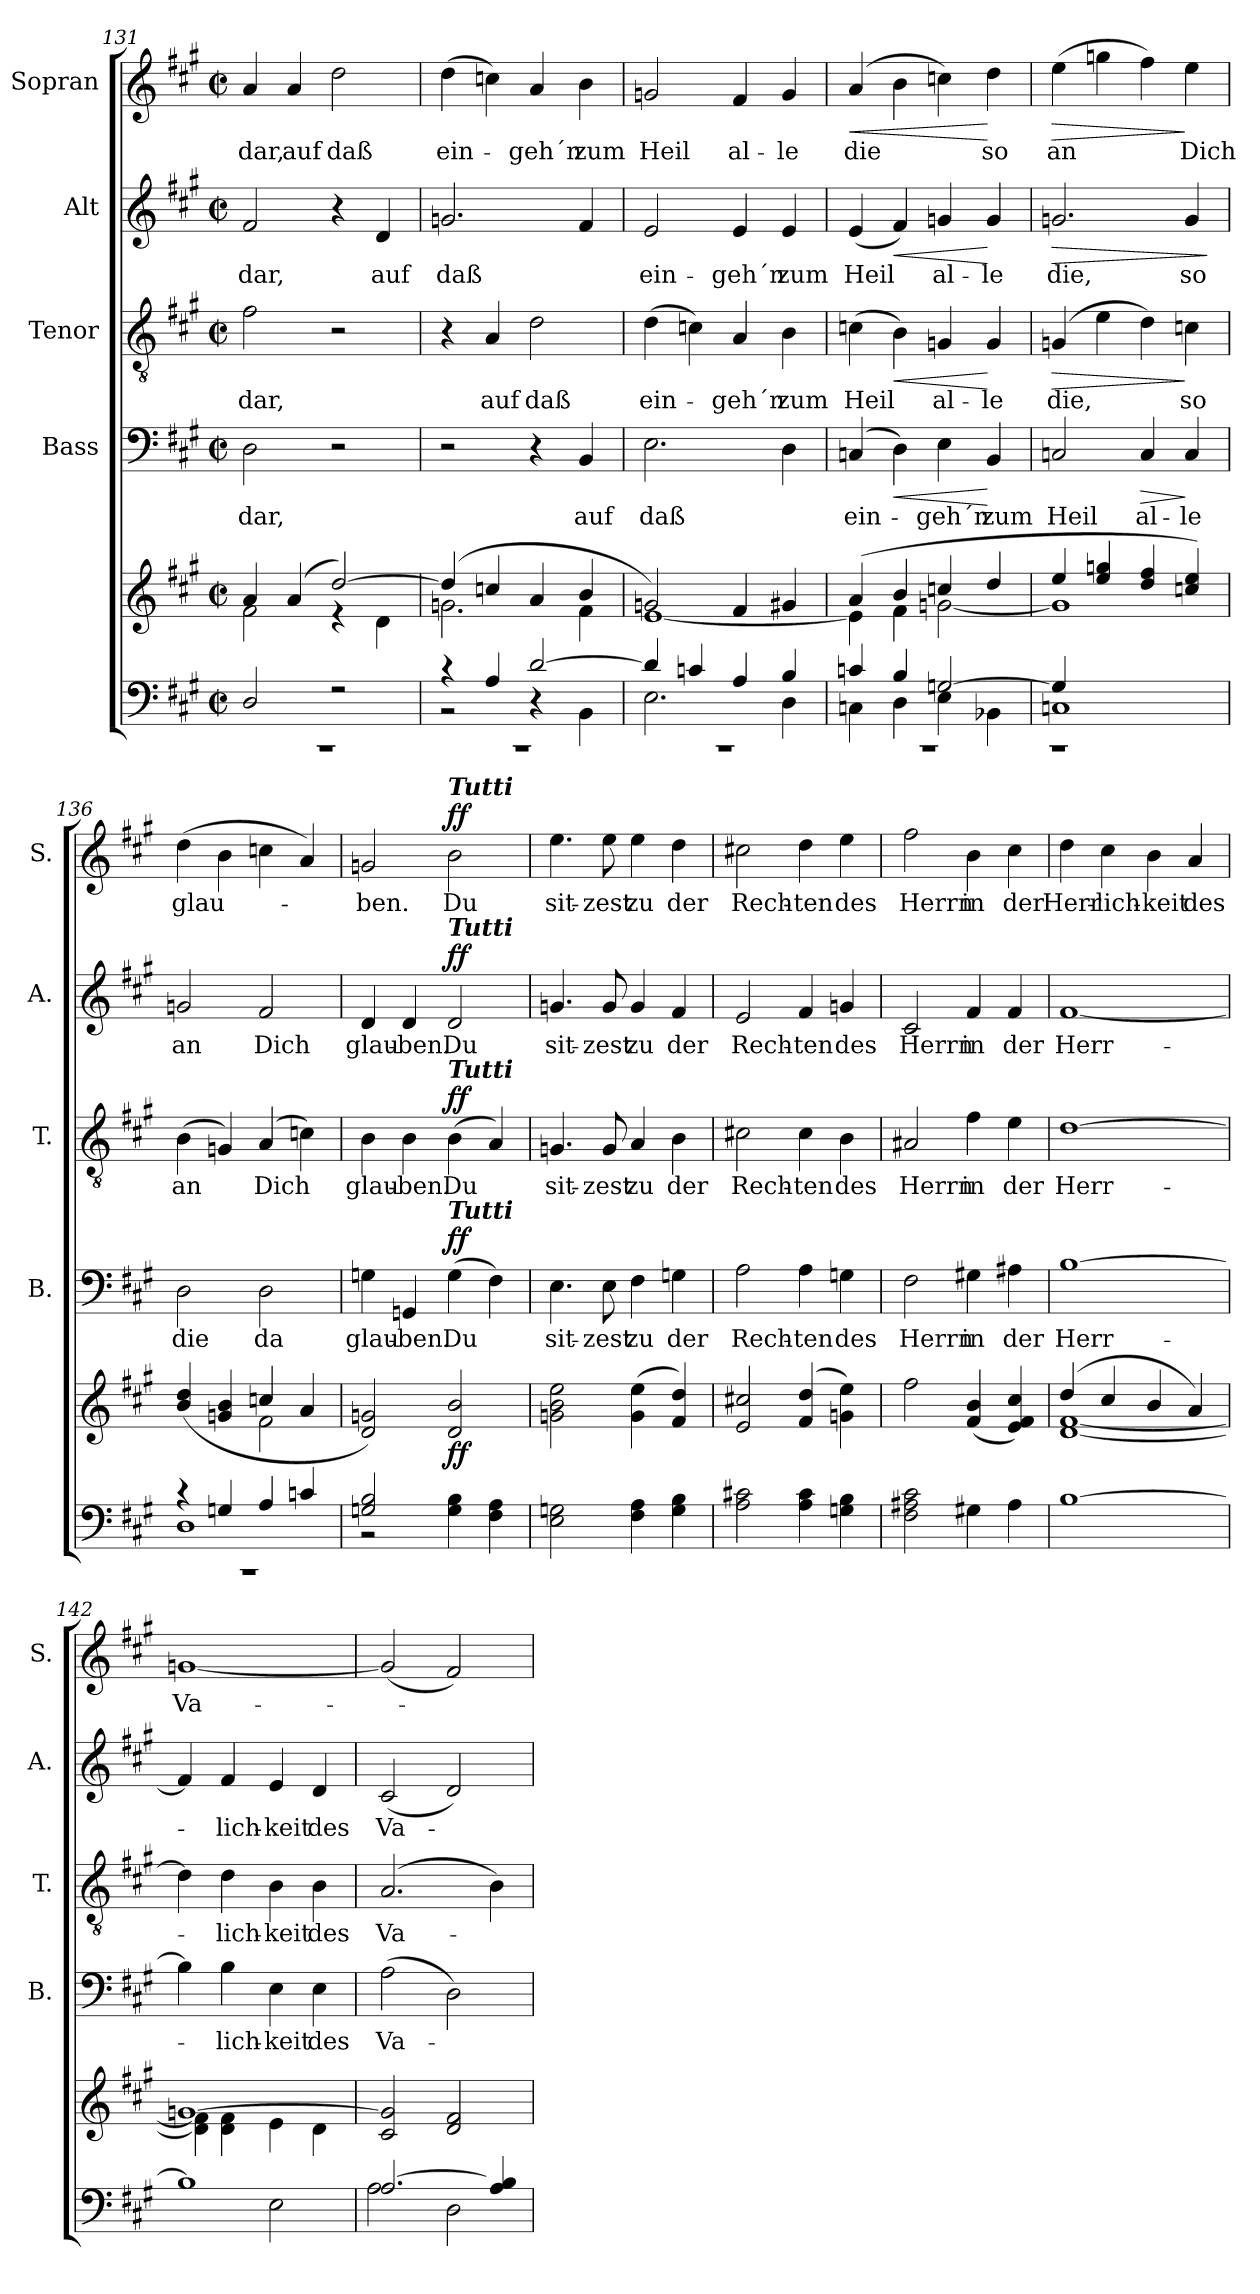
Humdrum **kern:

**kern	**kern	**dynam	**kern	**text	**dynam	**kern	**text	**dynam	**kern	**text	**dynam	**kern	**text	**dynam
*part5	*part5	*part5	*part4	*part4	*part4	*part3	*part3	*part3	*part2	*part2	*part2	*part1	*part1	*part1
*staff6	*staff5	*staff5/6	*staff4	*staff4	*staff4	*staff3	*staff3	*staff3	*staff2	*staff2	*staff2	*staff1	*staff1	*staff1
*	*	*	*I"Bass	*	*	*I"Tenor	*	*	*I"Alt	*	*	*I"Sopran	*	*
*	*	*	*I'B.	*	*	*I'T.	*	*	*I'A.	*	*	*I'S.	*	*
*clefF4	*clefG2	*	*clefF4	*	*	*clefGv2	*	*	*clefG2	*	*	*clefG2	*	*
*k[f#c#g#]	*k[f#c#g#]	*	*k[f#c#g#]	*	*	*k[f#c#g#]	*	*	*k[f#c#g#]	*	*	*k[f#c#g#]	*	*
*A:	*A:	*	*A:	*	*	*A:	*	*	*A:	*	*	*A:	*	*
*M2/2	*M2/2	*	*M2/2	*	*	*M2/2	*	*	*M2/2	*	*	*M2/2	*	*
*met(c|)	*met(c|)	*	*met(c|)	*	*	*met(c|)	*	*	*met(c|)	*	*	*met(c|)	*	*
=131	=131	=131	=131	=131	=131	=131	=131	=131	=131	=131	=131	=131	=131	=131
*^	*^	*	*	*	*	*	*	*	*	*	*	*	*	*
!	!	!	!	!	!	!LO:LY:b	!	!	!LO:LY:b	!	!	!LO:LY:b	!	!	!LO:LY:b	!
2D/	1rDD	4a/	2f#\	.	2D\	dar,	.	2f#\	dar,	.	2f#/	dar,	.	4a/	dar,	.
!	!	!	!	!	!	!	!	!	!	!	!	!	!	!	!LO:LY:b	!
.	.	(4a/	.	.	.	.	.	.	.	.	.	.	.	4a/	auf	.
!	!	!	!	!	!	!	!	!	!	!	!	!	!	!	!LO:LY:b	!
2r	.	[>2dd/)	4re	.	2r	.	.	2r	.	.	4r	.	.	2dd\	daß	.
!	!	!	!	!	!	!	!	!	!	!	!	!LO:LY:b	!	!	!	!
.	.	.	4d\	.	.	.	.	.	.	.	4d/	auf	.	.	.	.
=132	=132	=132	=132	=132	=132	=132	=132	=132	=132	=132	=132	=132	=132	=132	=132	=132
*	*^	*	*	*	*	*	*	*	*	*	*	*	*	*	*	*
!	!	!	!	!	!	!	!	!	!	!	!	!	!LO:LY:b	!	!	!LO:LY:b	!
4rc	2rBB	1rDD	(4dd/]	2.gn\	.	2r	.	.	4r	.	.	2.gn/	daß	.	(>4dd\	ein-	.
!	!	!	!	!	!	!	!	!	!	!LO:LY:b	!	!	!	!	!	!	!
4A/	.	.	4ccn/	.	.	.	.	.	4A/	auf	.	.	.	.	4ccn\)	.	.
!	!	!	!	!	!	!	!	!	!	!LO:LY:b	!	!	!	!	!	!LO:LY:b	!
[>2d/	4rC	.	4a/	.	.	4r	.	.	2d\	daß	.	.	.	.	4a/	-geh´n	.
!	!	!	!	!	!	!	!LO:LY:b	!	!	!	!	!	!	!	!	!LO:LY:b	!
.	4BB\	.	4b/	4f#\	.	4BB/	auf	.	.	.	.	4f#/	.	.	4b\	zum	.
=133	=133	=133	=133	=133	=133	=133	=133	=133	=133	=133	=133	=133	=133	=133	=133	=133	=133
!	!	!	!	!	!	!	!LO:LY:b	!	!	!LO:LY:b	!	!	!LO:LY:b	!	!	!LO:LY:b	!
4d/]	2.E\	1rDD	2gn/)	[<1e	.	2.E\	daß	.	(>4d\	ein-	.	2e/	ein-	.	2gn/	Heil	.
4cn/	.	.	.	.	.	.	.	.	4cn\)	.	.	.	.	.	.	.	.
!	!	!	!	!	!	!	!	!	!	!LO:LY:b	!	!	!LO:LY:b	!	!	!LO:LY:b	!
4A/	.	.	4f#/	.	.	.	.	.	4A/	-geh´n	.	4e/	-geh´n	.	4f#/	al-	.
!	!	!	!	!	!	!	!	!	!	!LO:LY:b	!	!	!LO:LY:b	!	!	!LO:LY:b	!
4B/	4D\	.	4g#X/	.	.	4D\	.	.	4B\	zum	.	4e/	zum	.	4g/	-le	.
!!LO:PB:g=z
=134	=134	=134	=134	=134	=134	=134	=134	=134	=134	=134	=134	=134	=134	=134	=134	=134	=134
!	!	!	!	!	!	!	!LO:LY:b	!	!	!LO:LY:b	!	!	!LO:LY:b	!	!	!LO:LY:b	!LO:HP:b
4cn/	4Cn\	1rDD	(4a/	4e\]	.	(4Cn/	ein-	.	(>4cn\	Heil	.	(<4e/	Heil	.	(4a/	die	<
!	!	!	!	!	!	!	!	!LO:HP:b	!	!	!LO:HP:b	!	!	!LO:HP:b	!	!	!
4B/	4D\	.	4b/	4f#\	.	4D\)	.	<	4B\)	.	<	4f#/)	.	<	4b\	.	.
!	!	!	!	!	!	!	!LO:LY:b	!	!	!LO:LY:b	!	!	!LO:LY:b	!	!	!	!
[>2Gn/	4E\	.	4ccn/	[<2gn\	.	4E\	-geh´n	.	4Gn/	al-	.	4gn/	al-	.	4ccn\)	.	.
!	!	!	!	!	!	!	!LO:LY:b	!	!	!LO:LY:b	!	!	!LO:LY:b	!	!	!LO:LY:b	!
.	4BB-X\	.	4dd/	.	.	4BB/	zum	[	4G/	-le	[	4g/	-le	[	4dd\	so	[
=135	=135	=135	=135	=135	=135	=135	=135	=135	=135	=135	=135	=135	=135	=135	=135	=135	=135
!	!	!	!	!	!	!	!LO:LY:b	!	!	!LO:LY:b	!LO:HP:b	!	!LO:LY:b	!LO:HP:b	!	!LO:LY:b	!LO:HP:b
4G/]	1Cn	1rDD	4ee/	1g]	.	2Cn/	Heil	.	(4Gn/	die,	>	2.gn/	die,	>	(>4ee\	an	>
2.ryy	.	.	4ee/ 4ggn/	.	.	.	.	.	4e\	.	.	.	.	.	4ggn\	.	.
!	!	!	!	!	!	!	!LO:LY:b	!LO:HP:b	!	!	!	!	!	!	!	!	!
.	.	.	4dd/ 4ff#/	.	.	4C/	al-	>	4d\)	.	.	.	.	.	4ff#\)	.	.
!	!	!	!	!	!	!	!LO:LY:b	!	!	!LO:LY:b	!	!	!LO:LY:b	!	!	!LO:LY:b	!
.	.	.	4ccn/ 4ee/)	.	.	4C/	-le	]	4cn\	so	]	4g/	so	.	4ee\	Dich	]
*v	*v	*v	*	*	*	*	*	*	*	*	*	*	*	*	*	*	*
*	*v	*v	*	*	*	*	*	*	*	*	*	*	*	*	*
.	.	.	.	.	.	.	.	.	.	.	]	.	.	.
=136	=136	=136	=136	=136	=136	=136	=136	=136	=136	=136	=136	=136	=136	=136
*^	*^	*	*	*	*	*	*	*	*	*	*	*	*	*
*	*^	*	*	*	*	*	*	*	*	*	*	*	*	*	*	*
!	!	!	!	!	!	!	!LO:LY:b	!	!	!LO:LY:b	!	!	!LO:LY:b	!	!	!LO:LY:b	!
4rc	1D	1rDD	(4b/ 4dd/	2ryy	.	2D\	die	.	(>4B\	an	.	2gn/	an	.	(>4dd\	glau-	.
4Gn/	.	.	4gn/ 4b/	.	.	.	.	.	4Gn/)	.	.	.	.	.	4b\	.	.
!	!	!	!	!	!	!	!LO:LY:b	!	!	!LO:LY:b	!	!	!LO:LY:b	!	!	!	!
4A/	.	.	4ccn/	2f#\	.	2D\	da	.	(4A/	Dich	.	2f#/	Dich	.	4ccn\	.	.
4cn/	.	.	4a/	.	.	.	.	.	4cn\)	.	.	.	.	.	4a/)	.	.
*	*v	*v	*	*	*	*	*	*	*	*	*	*	*	*	*	*	*
*	*	*v	*v	*	*	*	*	*	*	*	*	*	*	*	*	*
=137	=137	=137	=137	=137	=137	=137	=137	=137	=137	=137	=137	=137	=137	=137	=137
!	!	!	!	!	!LO:LY:b	!	!	!LO:LY:b	!	!	!LO:LY:b	!	!	!LO:LY:b	!
2Gn/ 2B/	2rBB	2d/ 2gn/)	.	4Gn\	glau-	.	4B\	glau-	.	4d/	glau-	.	2gn/	-ben.	.
!	!	!	!	!	!LO:LY:b	!	!	!LO:LY:b	!	!	!LO:LY:b	!	!	!	!
.	.	.	.	4GGn/	-ben.	.	4B\	-ben.	.	4d/	-ben.	.	.	.	.
!	!	!	!	!	!	!	!	!	!	!	!	!	!LO:TX:a:Bi:t=Tutti	!	!
!	!	!	!	!	!	!	!	!	!	!LO:TX:a:Bi:t=Tutti	!	!	!	!	!
!	!	!	!	!	!	!	!LO:TX:a:Bi:t=Tutti	!	!	!	!	!	!	!	!
!	!	!	!	!LO:TX:a:Bi:t=Tutti	!	!	!	!	!	!	!	!	!	!	!
!	!	!	!LO:DY:b	!	!LO:LY:b	!LO:DY:a	!	!LO:LY:b	!LO:DY:a	!	!LO:LY:b	!LO:DY:a	!	!LO:LY:b	!LO:DY:a
4G\ 4B\	2ryy	2d/ 2b/	ff	(>4G\	Du	ff	(>4B\	Du	ff	2d/	Du	ff	2b\	Du	ff
4F#\ 4A\	.	.	.	4F#\)	.	.	4A/)	.	.	.	.	.	.	.	.
*v	*v	*	*	*	*	*	*	*	*	*	*	*	*	*	*
=138	=138	=138	=138	=138	=138	=138	=138	=138	=138	=138	=138	=138	=138	=138
!	!	!	!	!LO:LY:b	!	!	!LO:LY:b	!	!	!LO:LY:b	!	!	!LO:LY:b	!
2E\ 2Gn\	2gn\ 2b\ 2ee\	.	4.E\	sit-	.	4.Gn/	sit-	.	4.gn/	sit-	.	4.ee\	sit-	.
!	!	!	!	!LO:LY:b	!	!	!LO:LY:b	!	!	!LO:LY:b	!	!	!LO:LY:b	!
.	.	.	8E\	-zest	.	8G/	-zest	.	8g/	-zest	.	8ee\	-zest	.
!	!	!	!	!LO:LY:b	!	!	!LO:LY:b	!	!	!LO:LY:b	!	!	!LO:LY:b	!
4F#\ 4A\	(>4g\ 4ee\	.	4F#\	zu	.	4A/	zu	.	4g/	zu	.	4ee\	zu	.
!	!	!	!	!LO:LY:b	!	!	!LO:LY:b	!	!	!LO:LY:b	!	!	!LO:LY:b	!
4G\ 4B\	4f#/ 4dd/)	.	4Gn\	der	.	4B\	der	.	4f#/	der	.	4dd\	der	.
!!LO:LB:g=z
=139	=139	=139	=139	=139	=139	=139	=139	=139	=139	=139	=139	=139	=139	=139
!	!	!	!	!LO:LY:b	!	!	!LO:LY:b	!	!	!LO:LY:b	!	!	!LO:LY:b	!
2A\ 2c#X\	2e/ 2cc#X/	.	2A\	Rech-	.	2c#X\	Rech-	.	2e/	Rech-	.	2cc#X\	Rech-	.
!	!	!	!	!LO:LY:b	!	!	!LO:LY:b	!	!	!LO:LY:b	!	!	!LO:LY:b	!
4A\ 4c#\	(4f#/ 4dd/	.	4A\	-ten	.	4c#\	-ten	.	4f#/	-ten	.	4dd\	-ten	.
!	!	!	!	!LO:LY:b	!	!	!LO:LY:b	!	!	!LO:LY:b	!	!	!LO:LY:b	!
4Gn\ 4B\	4gn\ 4ee\)	.	4Gn\	des	.	4B\	des	.	4gn/	des	.	4ee\	des	.
=140	=140	=140	=140	=140	=140	=140	=140	=140	=140	=140	=140	=140	=140	=140
!	!	!	!	!LO:LY:b	!	!	!LO:LY:b	!	!	!LO:LY:b	!	!	!LO:LY:b	!
2F#\ 2A#X\ 2c#\	2ff#\	.	2F#\	Herrn	.	2A#X/	Herrn	.	2c#/	Herrn	.	2ff#\	Herrn	.
!	!	!	!	!LO:LY:b	!	!	!LO:LY:b	!	!	!LO:LY:b	!	!	!LO:LY:b	!
4G#X\	(4f#/ 4b/	.	4G#X\	in	.	4f#\	in	.	4f#/	in	.	4b\	in	.
!	!	!	!	!LO:LY:b	!	!	!LO:LY:b	!	!	!LO:LY:b	!	!	!LO:LY:b	!
4A#\	4e/ 4f#/ 4cc#/)	.	4A#X\	der	.	4e\	der	.	4f#/	der	.	4cc#\	der	.
=141	=141	=141	=141	=141	=141	=141	=141	=141	=141	=141	=141	=141	=141	=141
*	*^	*	*	*	*	*	*	*	*	*	*	*	*	*
!	!	!	!	!	!LO:LY:b	!	!	!LO:LY:b	!	!	!LO:LY:b	!	!	!LO:LY:b	!
[1B	(4dd/	[<1d [<1f#	.	[1B	Herr-	.	[1d	Herr-	.	[1f#	Herr-	.	4dd\	Herr-	.
!	!	!	!	!	!	!	!	!	!	!	!	!	!	!LO:LY:b	!
.	4cc#/	.	.	.	.	.	.	.	.	.	.	.	4cc#\	-lich-	.
!	!	!	!	!	!	!	!	!	!	!	!	!	!	!LO:LY:b	!
.	4b/	.	.	.	.	.	.	.	.	.	.	.	4b\	-keit	.
!	!	!	!	!	!	!	!	!	!	!	!	!	!	!LO:LY:b	!
.	4a/)	.	.	.	.	.	.	.	.	.	.	.	4a/	des	.
=142	=142	=142	=142	=142	=142	=142	=142	=142	=142	=142	=142	=142	=142	=142	=142
*^	*	*	*	*	*	*	*	*	*	*	*	*	*	*	*
!	!	!	!	!	!	!	!	!	!	!	!	!	!	!	!LO:LY:b	!
1B]	2ryy	[>1gn	4d\] 4f#\]	.	4B\]	.	.	4d\]	.	.	4f#/]	.	.	[1gn	Va-	.
!	!	!	!	!	!	!LO:LY:b	!	!	!LO:LY:b	!	!	!LO:LY:b	!	!	!	!
.	.	.	4d\ 4f#\	.	4B\	-lich-	.	4d\	-lich-	.	4f#/	-lich-	.	.	.	.
!	!	!	!	!	!	!LO:LY:b	!	!	!LO:LY:b	!	!	!LO:LY:b	!	!	!	!
.	2E\	.	4e\	.	4E\	-keit	.	4B\	-keit	.	4e/	-keit	.	.	.	.
!	!	!	!	!	!	!LO:LY:b	!	!	!LO:LY:b	!	!	!LO:LY:b	!	!	!	!
.	.	.	4d\	.	4E\	des	.	4B\	des	.	4d/	des	.	.	.	.
=143	=143	=143	=143	=143	=143	=143	=143	=143	=143	=143	=143	=143	=143	=143	=143	=143
!	!	!	!	!	!	!LO:LY:b	!	!	!LO:LY:b	!	!	!LO:LY:b	!	!	!	!
*	*	*v	*v	*	*	*	*	*	*	*	*	*	*	*	*	*
[>2.A/	2A\	2c#/ 2g/]	.	(>2A\	Va-	.	(2.A/	Va-	.	(<2c#/	Va-	.	(<2g/]	.	.
.	2D\	2d/ 2f#/	.	2D\)	.	.	.	.	.	2d/)	.	.	2f#/)	.	.
4A/] 4B/	.	.	.	.	.	.	4B\)	.	.	.	.	.	.	.	.
*v	*v	*	*	*	*	*	*	*	*	*	*	*	*	*	*
=	=	=	=	=	=	=	=	=	=	=	=	=	=	=
*-	*-	*-	*-	*-	*-	*-	*-	*-	*-	*-	*-	*-	*-	*-
